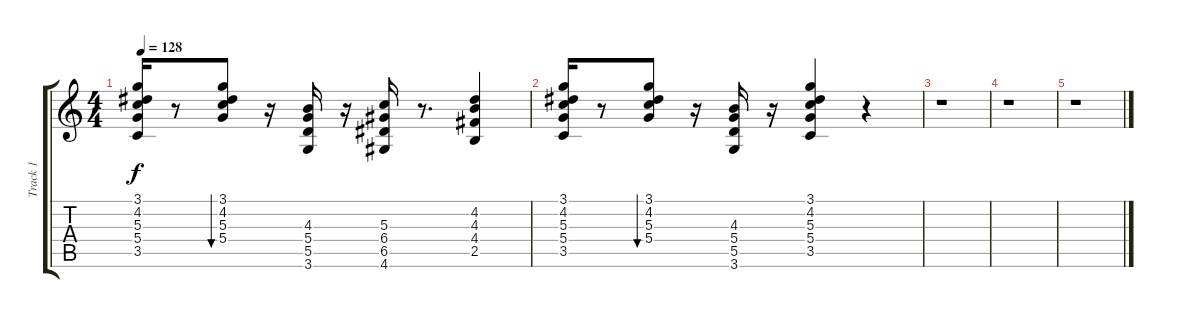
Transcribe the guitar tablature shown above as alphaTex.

\track ("Track 1" "Track 1") {instrument overdrivenguitar}
\staff {score tabs}
\tuning (E4 B3 G3 D3 A2 E2) {hide}
\ts (4 4)
\tempo 128
\clef g2
\ks c
(3.1 4.2 5.3 5.4 3.5).16{dy f} r.8 (3.1 4.2 5.3 5.4).8{bu 120} r.16 (4.3 5.4 5.5 3.6).16 r.16 (5.3 6.4 6.5 4.6).16 r.8{d} (4.2 4.3 4.4 2.5).4 |
(3.1 4.2 5.3 5.4 3.5).16 r.8 (3.1 4.2 5.3 5.4).8{bu 120} r.16 (4.3 5.4 5.5 3.6).16 r.16 (3.1 4.2 5.3 5.4 3.5).4 r.4 |
r.1 |
r.1 |
r.1
